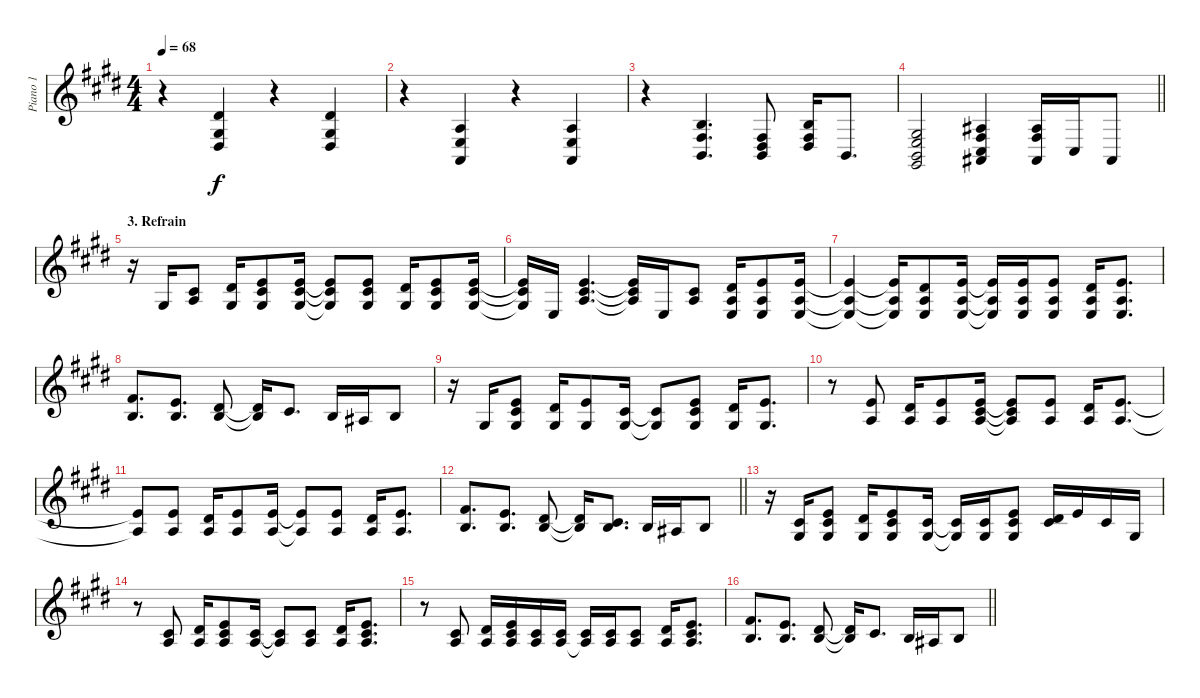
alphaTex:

\track ("Piano 1" "Piano 1") {instrument acousticgrandpiano}
\staff {score}
\tuning (E4 B3 G3 D3 A2 E2) {hide}
\ts (4 4)
\tempo 68
\clef g2
\ks e
r.4{dy f} (4.2 1.3 1.4).4 r.4 (4.2 1.3 1.4).4 |
r.4 (2.3 2.4 0.5).4 r.4 (2.3 2.4 0.5).4 |
r.4 (0.2 4.4 2.5).4{d} (4.4 6.5 7.6).8 (0.2 4.4 6.5).16 2.5.8{d} |
\barLineRight lightlight
(1.3 2.4 2.5 4.6).2 (3.3 4.4 1.5 9.6).4 (3.3 4.4 1.5).16 4.5.16 1.5.8 |
\section ("" "3. Refrain")
r.16 1.3.16 (2.2 2.3).8 (4.2 1.3).16 (0.1 2.2 1.3).8 (0.1 2.2 1.3).16 (0.1{t} 2.2{t} 1.3{t}).8 (0.1 2.2 1.3).8 (4.2 1.3).16 (0.1 2.2 1.3).8 (0.1 2.2 1.3).16 |
(0.1{t} 2.2{t} 1.3{t}).16 2.4.16 (0.1 2.2 2.3).4{d} (0.1{t} 2.2{t} 2.3{t}).16 2.4.16 (2.2 2.3).8 (4.2 2.3 2.4).16 (0.1 2.3 2.4).8 (0.1 2.3 2.4).16 |
(0.1{t} 2.3{t} 2.4{t}).4 (0.1{t} 2.3{t} 2.4{t}).16 (4.2 2.3 2.4).8 (0.1 2.3 2.4).16 (0.1{t} 2.3{t} 2.4{t}).16 (0.1 2.3 2.4).16 (0.1 2.3 2.4).8 (4.2 2.3 2.4).16 (0.1 2.3 2.4).8{d} |
(2.1 0.2).8{d} (0.1 0.2).8{d} (0.2 8.3).8 (0.2{t} 8.3{t}).16 2.2.8{d} 0.2.16 3.3.16 0.2.8 |
r.16 1.3.16 (0.1 2.2 1.3).8 (4.2 1.3).16 (0.1 1.3).8 (2.2 1.3).16 (2.2{t} 1.3{t}).8 (0.1 2.2 1.3).8 (4.2 1.3).16 (0.1 1.3).8{d} |
r.8 (0.1 2.3).8 (4.2 2.3).16 (0.1 2.3).8 (0.1 2.2 2.3).16 (0.1{t} 2.2{t} 2.3{t}).8 (0.1 2.3).8 (4.2 2.3).16 (0.1 2.3).8{d} |
(0.1{t} 2.3{t}).8 (0.1 2.3).8 (4.2 2.3).16 (0.1 2.3).8 (0.1 2.3).16 (0.1{t} 2.3{t}).8 (0.1 2.3).8 (4.2 2.3).16 (0.1 2.3).8{d} |
\barLineRight lightlight
(2.1 0.2).8{d} (0.1 0.2).8{d} (0.2 8.3).8 (0.2{t} 8.3{t}).16 (2.2 4.3).8{d} 0.2.16 3.3.16 0.2.8 |
r.16 (2.2 6.4).16 (0.1 2.2 1.3).8 (4.2 1.3).16 (0.1 2.2 1.3).8 (2.2 6.4).16 (2.2{t} 6.4{t}).16 (2.2 6.4).16 (0.1 2.2 1.3).8 (2.2 8.3).16 0.1.16 2.2.16 1.3.16 |
r.8 (2.2 2.3).8 (4.2 2.3).16 (0.1 2.2 2.3).8 (2.2 2.3).16 (2.2{t} 2.3{t}).8 (2.2 2.3).8 (4.2 2.3).16 (0.1 2.2 2.3).8{d} |
r.8 (2.2 2.3).8 (4.2 2.3).16 (0.1 2.2 2.3).16 (2.2 2.3).16 (2.2 2.3).16 (2.2 2.3{t}).16 (2.2 2.3).16 (2.2 2.3).8 (4.2 2.3).16 (0.1 2.2 2.3).8{d} |
\barLineRight lightlight
(2.1 0.2).8{d} (0.1 0.2).8{d} (0.2 8.3).8 (0.2{t} 8.3{t}).16 2.2.8{d} 0.2.16 3.3.16 0.2.8
